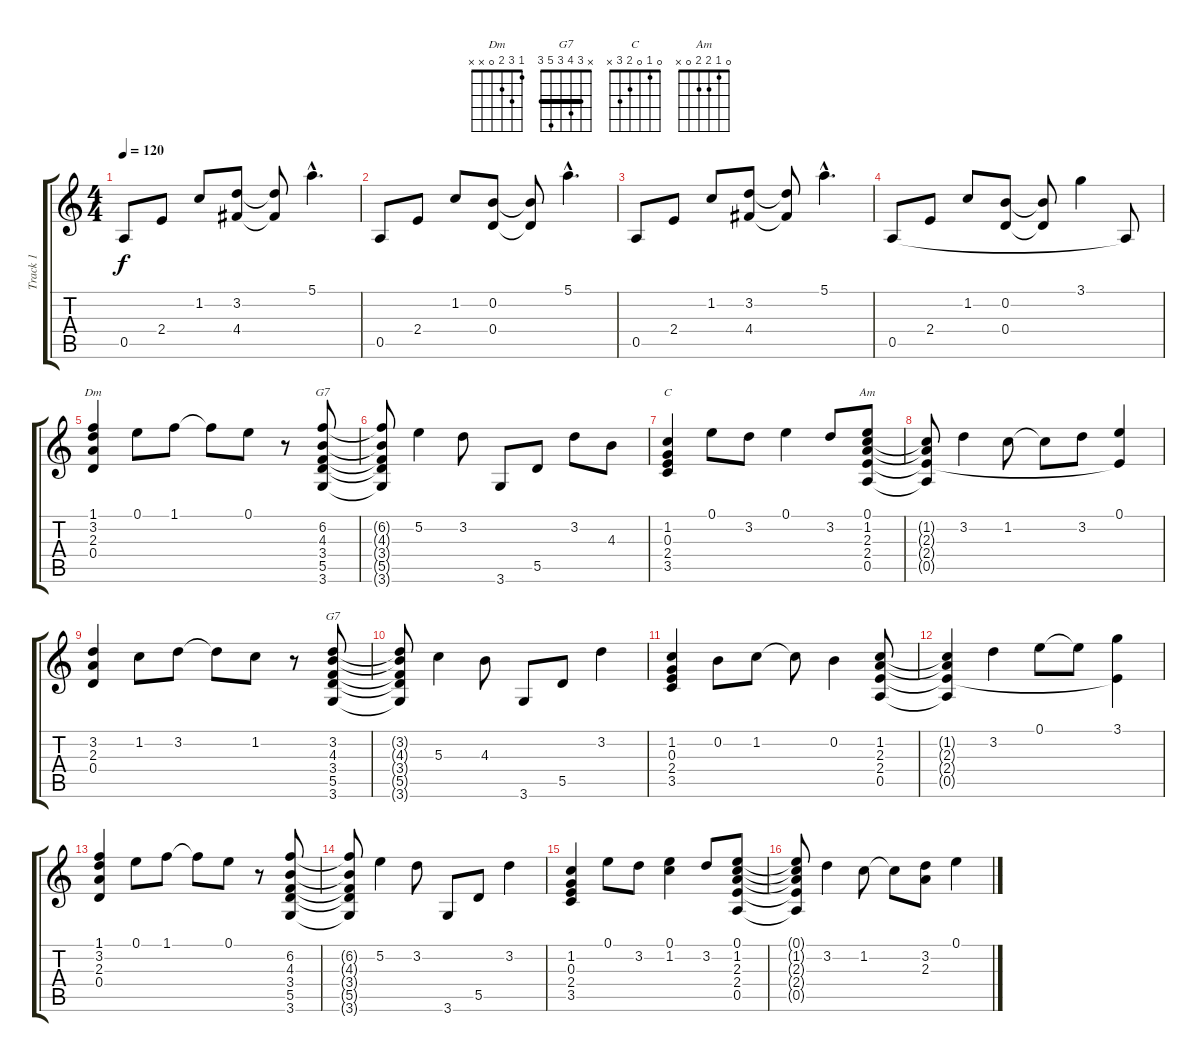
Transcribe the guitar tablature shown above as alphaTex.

\track ("Track 1" "Track 1") {instrument acousticguitarsteel}
\staff {score tabs}
\tuning (E4 B3 G3 D3 A2 E2) {hide}
\chord ("Dm" 1 3 2 0 x x)
\chord ("G7" x 6 4 3 5 3) {firstfret 3 barre 3}
\chord ("C" 0 1 0 2 3 x)
\chord ("Am" 0 1 2 2 0 x)
\chord ("G7" x 3 4 3 5 3) {barre 3}
\ts (4 4)
\tempo 120
\clef g2
\ks c
0.5.8{dy f instrument acousticguitarsteel} 2.4.8 1.2.8 (3.2 4.4).8 (3.2{t} 4.4{t}).8 5.1{hac}.4{d} |
0.5.8 2.4.8 1.2.8 (0.2 0.4).8 (0.2{t} 0.4{t}).8 5.1{hac}.4{d} |
0.5.8 2.4.8 1.2.8 (3.2 4.4).8 (3.2{t} 4.4{t}).8 5.1{hac}.4{d} |
0.5.8 2.4.8 1.2.8 (0.2 0.4).8 (0.2{t} 0.4{t}).8 3.1.4 0.5{t}.8 |
(1.1 3.2 2.3 0.4).4{ch "Dm"} 0.1.8 1.1.8 1.1{t}.8 0.1.8 r.8 (6.2 4.3 3.4 5.5 3.6).8{ch "G7"} |
(6.2{t} 4.3{t} 3.4{t} 5.5{t} 3.6{t}).8 5.2.4 3.2.8 3.6.8 5.5.8 3.2.8 4.3.8 |
(1.2 0.3 2.4 3.5).4{ch "C"} 0.1.8 3.2.8 0.1.4 3.2.8 (0.1 1.2 2.3 2.4 0.5).8{ch "Am"} |
(1.2{t} 2.3{t} 2.4{t} 0.5{t}).8 3.2.4 1.2.8 1.2{t}.8 3.2.8 (0.1 2.4{t}).4 |
(3.2 2.3 0.4).4 1.2.8 3.2.8 3.2{t}.8 1.2.8 r.8 (3.2 4.3 3.4 5.5 3.6).8{ch "G7"} |
(3.2{t} 4.3{t} 3.4{t} 5.5{t} 3.6{t}).8 5.3.4 4.3.8 3.6.8 5.5.8 3.2.4 |
(1.2 0.3 2.4 3.5).4 0.2.8 1.2.8 1.2{t}.8 0.2.4 (1.2 2.3 2.4 0.5).8 |
(1.2{t} 2.3{t} 2.4{t} 0.5{t}).4 3.2.4 0.1.8 0.1{t}.8 (3.1 2.4{t}).4 |
(1.1 3.2 2.3 0.4).4 0.1.8 1.1.8 1.1{t}.8 0.1.8 r.8 (6.2 4.3 3.4 5.5 3.6).8 |
(6.2{t} 4.3{t} 3.4{t} 5.5{t} 3.6{t}).8 5.2.4 3.2.8 3.6.8 5.5.8 3.2.4 |
(1.2 0.3 2.4 3.5).4 0.1.8 3.2.8 (0.1 1.2).4 3.2.8 (0.1 1.2 2.3 2.4 0.5).8 |
(0.1{t} 1.2{t} 2.3{t} 2.4{t} 0.5{t}).8 3.2.4 1.2.8 1.2{t}.8 (3.2 2.3).8 0.1.4
